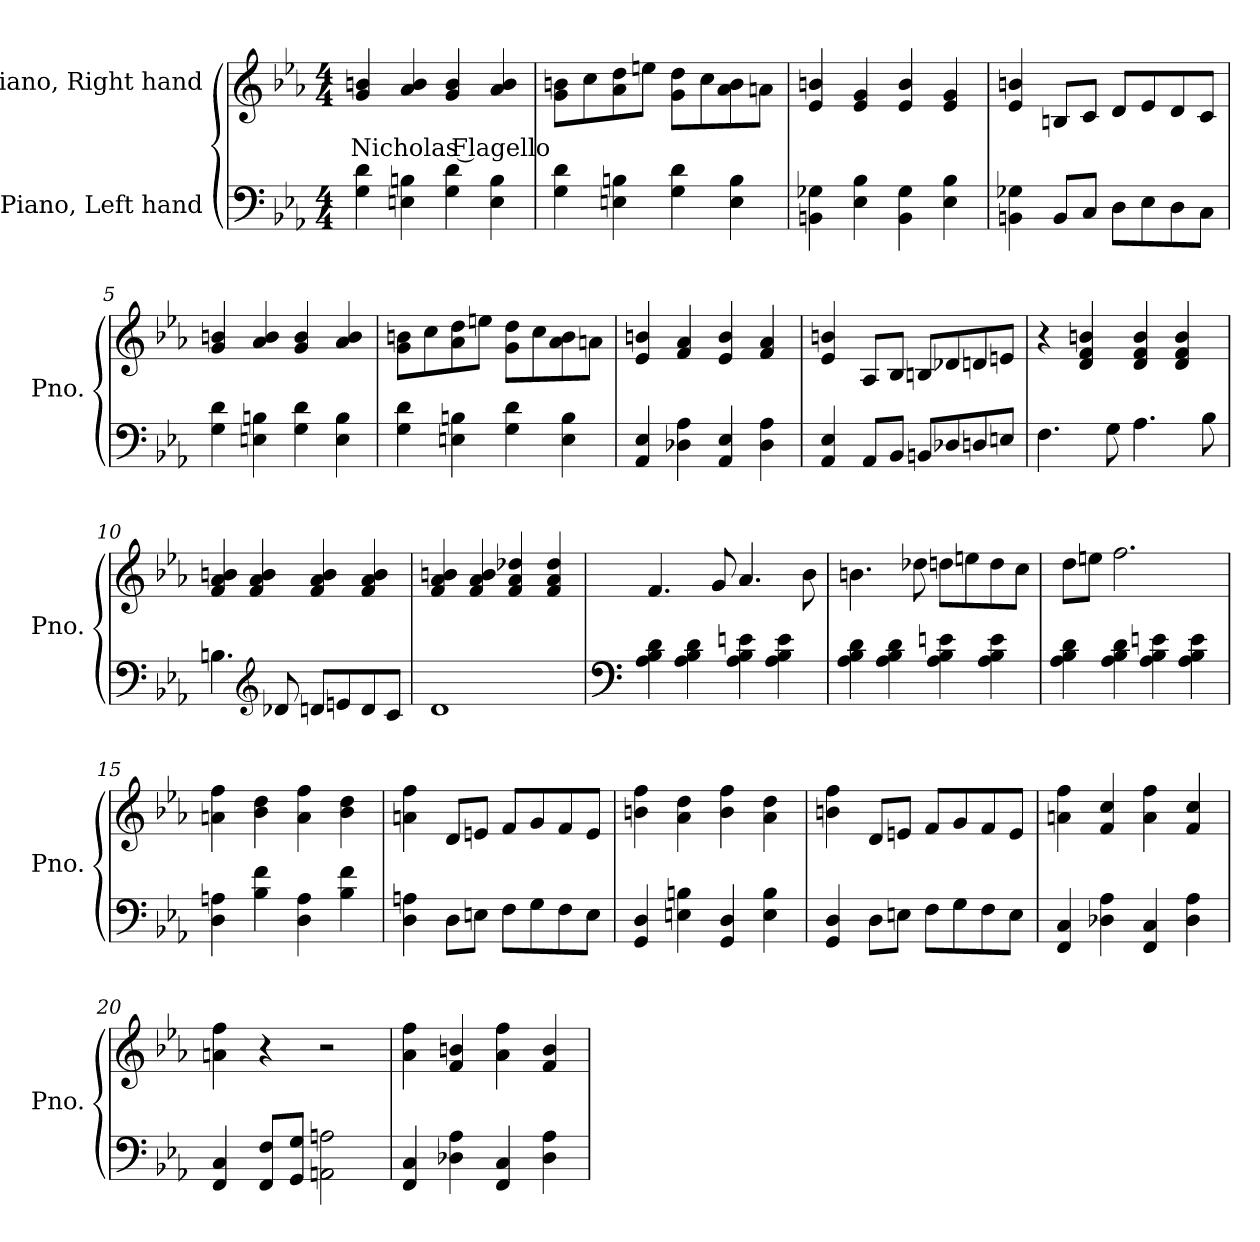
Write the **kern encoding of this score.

**kern	**kern	**text
*part2	*part1	*part1
*staff2	*staff1	*staff1
*I"Piano, Left hand	*I"Piano, Right hand	*
*I'Pno.	*I'Pno.	*
*clefF4	*clefG2	*
*k[b-e-a-]	*k[b-e-a-]	*
*M4/4	*M4/4	*
*MM120	*MM120	*
=1	=1	=1
!	!	!LO:LY:b
4G\ 4d\	4g/ 4bn/	Nicholas Flagello
4En\ 4Bn\	4a-/ 4b/	.
4G\ 4d\	4g/ 4b/	.
4E\ 4B\	4a-/ 4b/	.
=2	=2	=2
4G\ 4d\	8g\ 8bn\L	.
.	8cc\	.
4En\ 4Bn\	8a-\ 8dd\	.
.	8een\J	.
4G\ 4d\	8g\ 8dd\L	.
.	8cc\	.
4E\ 4B\	8a-\ 8b\	.
.	8an\J	.
=3	=3	=3
4BBn\ 4G-X\	4e-/ 4bn/	.
4E-\ 4B-\	4e-/ 4g/	.
4BB\ 4G-\	4e-/ 4b/	.
4E-\ 4B-\	4e-/ 4g/	.
!!LO:LB:g=z
=4	=4	=4
4BBn\ 4G-X\	4e-/ 4bn/	.
8BB/L	8Bn/L	.
8C/J	8c/J	.
8D\L	8d/L	.
8E-\	8e-/	.
8D\	8d/	.
8C\J	8c/J	.
=5	=5	=5
4G\ 4d\	4g/ 4bn/	.
4En\ 4Bn\	4a-/ 4b/	.
4G\ 4d\	4g/ 4b/	.
4E\ 4B\	4a-/ 4b/	.
=6	=6	=6
4G\ 4d\	8g\ 8bn\L	.
.	8cc\	.
4En\ 4Bn\	8a-\ 8dd\	.
.	8een\J	.
4G\ 4d\	8g\ 8dd\L	.
.	8cc\	.
4E\ 4B\	8a-\ 8b\	.
.	8an\J	.
=7	=7	=7
4AA-/ 4E-/	4e-/ 4bn/	.
4D-X\ 4A-\	4f/ 4a-/	.
4AA-/ 4E-/	4e-/ 4b/	.
4D-\ 4A-\	4f/ 4a-/	.
!!LO:LB:g=z
=8	=8	=8
4AA-/ 4E-/	4e-/ 4bn/	.
8AA-/L	8A-/L	.
8BB-/J	8B-/J	.
8BBn/L	8Bn/L	.
8D-X/	8d-X/	.
8Dn/	8dn/	.
8En/J	8en/J	.
=9	=9	=9
4.F\	4r	.
.	4d/ 4f/ 4bn/	.
8G\	.	.
4.A-\	4d/ 4f/ 4b/	.
.	4d/ 4f/ 4b/	.
8B-\	.	.
=10	=10	=10
4.Bn\	4f/ 4a-/ 4bn/	.
.	4f/ 4a-/ 4b/	.
*clefG2	*	*
8d-X/	.	.
8dn/L	4f/ 4a-/ 4b/	.
8en/	.	.
8d/	4f/ 4a-/ 4b/	.
8c/J	.	.
=11	=11	=11
1d	4f/ 4a-/ 4bn/	.
.	4f/ 4a-/ 4b/	.
.	4f/ 4a-/ 4dd-X/	.
.	4f/ 4a-/ 4dd-/	.
!!LO:LB:g=z
=12	=12	=12
*clefF4	*	*
4A-\ 4B-\ 4d\	4.f/	.
4A-\ 4B-\ 4d\	.	.
.	8g/	.
4A-\ 4B-\ 4en\	4.a-/	.
4A-\ 4B-\ 4e\	.	.
.	8b-\	.
=13	=13	=13
4A-\ 4B-\ 4d\	4.bn\	.
4A-\ 4B-\ 4d\	.	.
.	8dd-X\	.
4A-\ 4B-\ 4en\	8ddn\L	.
.	8een\	.
4A-\ 4B-\ 4e\	8dd\	.
.	8cc\J	.
=14	=14	=14
4A-\ 4B-\ 4d\	8dd\L	.
.	8een\J	.
4A-\ 4B-\ 4d\	2.ff\	.
4A-\ 4B-\ 4en\	.	.
4A-\ 4B-\ 4e\	.	.
=15	=15	=15
4D\ 4An\	4an\ 4ff\	.
4B-\ 4f\	4b-\ 4dd\	.
4D\ 4A\	4a\ 4ff\	.
4B-\ 4f\	4b-\ 4dd\	.
=16	=16	=16
4D\ 4An\	4an\ 4ff\	.
8D\L	8d/L	.
8En\J	8en/J	.
8F\L	8f/L	.
8G\	8g/	.
8F\	8f/	.
8E\J	8e/J	.
!!LO:LB:g=z
=17	=17	=17
4GG/ 4D/	4bn\ 4ff\	.
4En\ 4Bn\	4a-\ 4dd\	.
4GG/ 4D/	4b\ 4ff\	.
4E\ 4B\	4a-\ 4dd\	.
=18	=18	=18
4GG/ 4D/	4bn\ 4ff\	.
8D\L	8d/L	.
8En\J	8en/J	.
8F\L	8f/L	.
8G\	8g/	.
8F\	8f/	.
8E\J	8e/J	.
=19	=19	=19
4FF/ 4C/	4an\ 4ff\	.
4D-X\ 4A-\	4f/ 4cc/	.
4FF/ 4C/	4a\ 4ff\	.
4D-\ 4A-\	4f/ 4cc/	.
=20	=20	=20
4FF/ 4C/	4an\ 4ff\	.
8FF/ 8F/L	4r	.
8GG/ 8G/J	.	.
2AAn\ 2An\	2r	.
=21	=21	=21
4FF/ 4C/	4a-\ 4ff\	.
4D-X\ 4A-\	4f/ 4bn/	.
4FF/ 4C/	4a-\ 4ff\	.
4D-\ 4A-\	4f/ 4b/	.
=	=	=
*-	*-	*-
